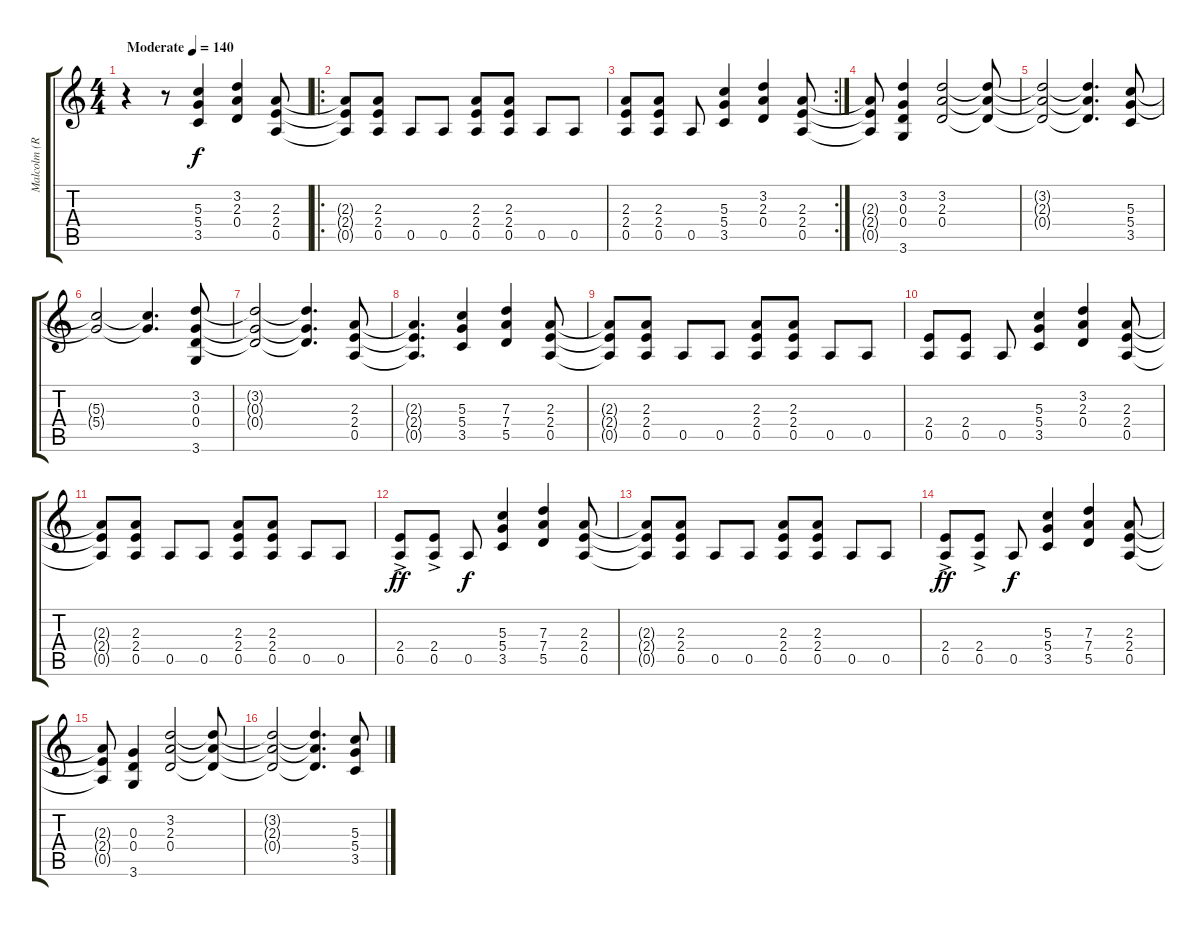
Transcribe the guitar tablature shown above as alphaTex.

\track ("Malcolm (Ryth)" "Malcolm (R") {instrument overdrivenguitar}
\staff {score tabs}
\tuning (E4 B3 G3 D3 A2 E2) {hide}
\ts (4 4)
\tempo (140 "Moderate")
\clef g2
\ks c
r.4{dy f instrument overdrivenguitar} r.8 (5.3 5.4 3.5).4 (3.2 2.3 0.4).4 (2.3 2.4 0.5).8 |
\ro
(2.3{t} 2.4{t} 0.5{t}).8 (2.3 2.4 0.5).8 0.5.8 0.5.8 (2.3 2.4 0.5).8 (2.3 2.4 0.5).8 0.5.8 0.5.8 |
\rc 2
(2.3 2.4 0.5).8 (2.3 2.4 0.5).8 0.5.8 (5.3 5.4 3.5).4 (3.2 2.3 0.4).4 (2.3 2.4 0.5).8 |
(2.3{t} 2.4{t} 0.5{t}).8 (3.2 0.3 0.4 3.6).4 (3.2 2.3 0.4).2 (3.2{t} 2.3{t} 0.4{t}).8 |
(3.2{t} 2.3{t} 0.4{t}).2 (3.2{t} 2.3{t} 0.4{t}).4{d} (5.3 5.4 3.5).8 |
(5.3{t} 5.4{t}).2 (5.3{t} 5.4{t}).4{d} (3.2 0.3 0.4 3.6).8 |
(3.2{t} 0.3{t} 0.4{t}).2 (3.2{t} 0.3{t} 0.4{t}).4{d} (2.3 2.4 0.5).8 |
(2.3{t} 2.4{t} 0.5{t}).4{d} (5.3 5.4 3.5).4 (7.3 7.4 5.5).4 (2.3 2.4 0.5).8 |
(2.3{t} 2.4{t} 0.5{t}).8 (2.3 2.4 0.5).8 0.5.8 0.5.8 (2.3 2.4 0.5).8 (2.3 2.4 0.5).8 0.5.8 0.5.8 |
(2.4 0.5).8 (2.4 0.5).8 0.5.8 (5.3 5.4 3.5).4 (3.2 2.3 0.4).4 (2.3 2.4 0.5).8 |
(2.3{t} 2.4{t} 0.5{t}).8 (2.3 2.4 0.5).8 0.5.8 0.5.8 (2.3 2.4 0.5).8 (2.3 2.4 0.5).8 0.5.8 0.5.8 |
(2.4{ac} 0.5{ac}).8{dy ff} (2.4{ac} 0.5{ac}).8 0.5.8{dy f} (5.3 5.4 3.5).4 (7.3 7.4 5.5).4 (2.3 2.4 0.5).8 |
(2.3{t} 2.4{t} 0.5{t}).8 (2.3 2.4 0.5).8 0.5.8 0.5.8 (2.3 2.4 0.5).8 (2.3 2.4 0.5).8 0.5.8 0.5.8 |
(2.4{ac} 0.5{ac}).8{dy ff} (2.4{ac} 0.5{ac}).8 0.5.8{dy f} (5.3 5.4 3.5).4 (7.3 7.4 5.5).4 (2.3 2.4 0.5).8 |
(2.3{t} 2.4{t} 0.5{t}).8 (0.3 0.4 3.6).4 (3.2 2.3 0.4).2 (3.2{t} 2.3{t} 0.4{t}).8 |
(3.2{t} 2.3{t} 0.4{t}).2 (3.2{t} 2.3{t} 0.4{t}).4{d} (5.3 5.4 3.5).8
